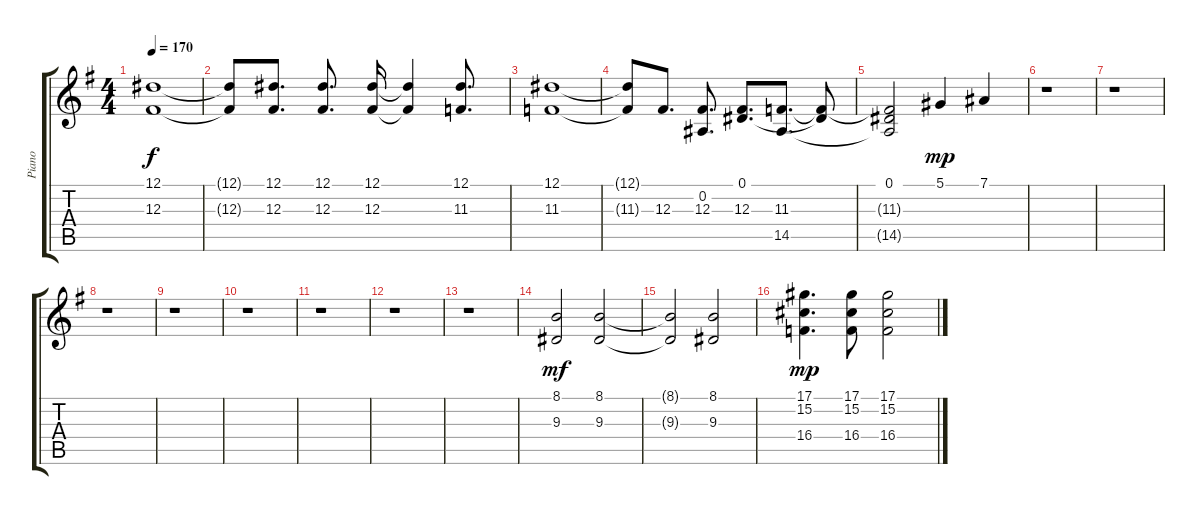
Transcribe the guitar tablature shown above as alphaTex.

\track ("Piano" "Piano") {instrument acousticgrandpiano}
\staff {score tabs}
\tuning (Eb4 Bb3 Gb3 Db3 Ab2 Eb2) {hide}
\ts (4 4)
\tempo 170
\clef g2
\ks g
(12.1 12.3).1{dy f} |
(12.1{t} 12.3{t}).8 (12.1 12.3).8{d} (12.1 12.3).8{d} (12.1 12.3).16 (12.1{t} 12.3{t}).4 (12.1 11.3).8{d} |
(12.1 11.3).1 |
(12.1{t} 11.3{t}).8 12.3.8{d} (0.2 12.3).8{d} (0.1 12.3).8{d} (11.3 14.5).8{d} (0.1{t} 11.3{t}).8 |
(0.1 11.3{t} 14.5{t}).2 5.1.4{dy mp} 7.1.4 |
r.1 |
r.1 |
r.1 |
r.1 |
r.1 |
r.1 |
r.1 |
r.1 |
(8.1 9.3).2{dy mf} (8.1 9.3).2 |
(8.1{t} 9.3{t}).2 (8.1 9.3).2 |
(17.1 15.2 16.4).4{d dy mp} (17.1 15.2 16.4).8 (17.1 15.2 16.4).2
